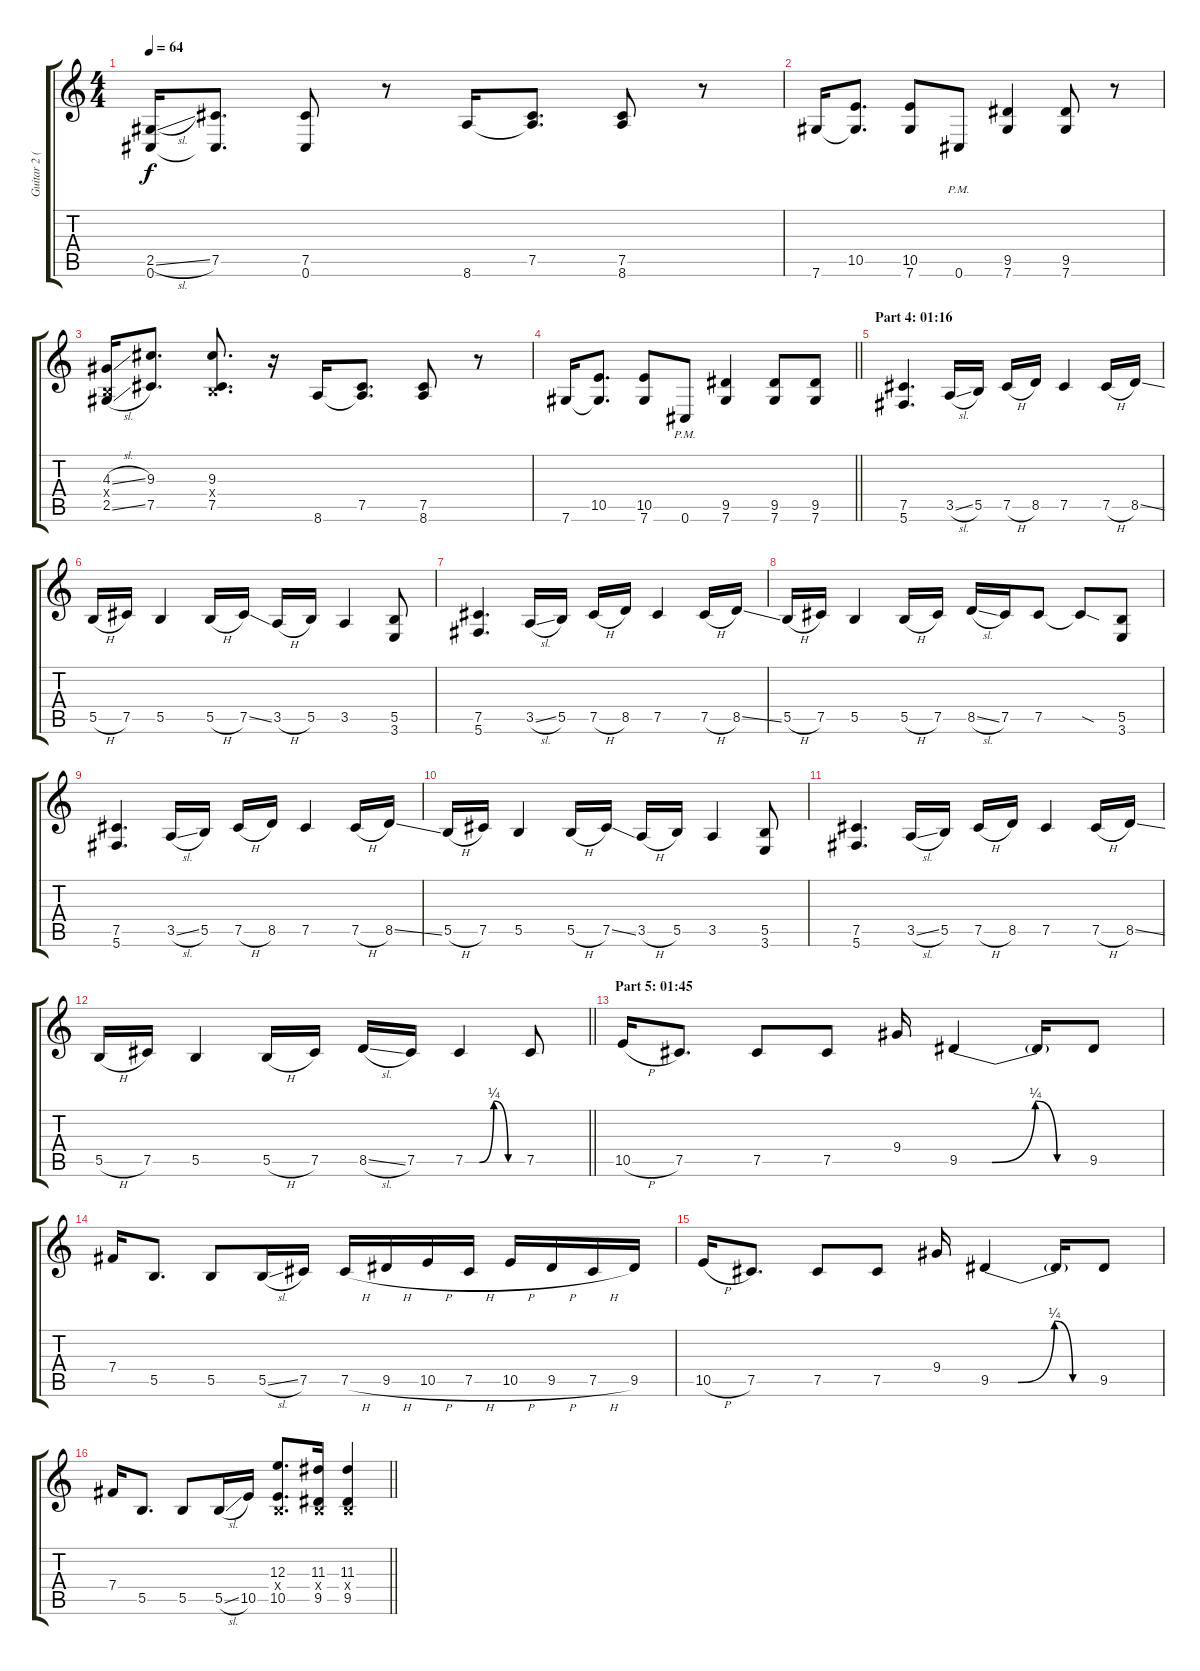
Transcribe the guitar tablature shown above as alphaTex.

\track ("Guitar 2 (Distortion)" "Guitar 2 (") {instrument distortionguitar}
\staff {score tabs}
\tuning (Db4 Ab3 E3 B2 Gb2 Db2) {hide}
\ts (4 4)
\tempo 64
\clef g2
\ks c
(2.5{sl} 0.6).16{dy f} (7.5 0.6{t}).8{d} (7.5 0.6).8 r.8 8.6.16 (7.5 8.6{t}).8{d} (7.5 8.6).8 r.8 |
7.6.16 (10.5 7.6{t}).8{d} (10.5 7.6).8 0.6{pm}.8 (9.5 7.6).4 (9.5 7.6).8 r.8 |
(4.3{sl} 0.4{x} 2.5{sl}).16 (9.3 7.5).8{d} (9.3 0.4{x} 7.5).8{d} r.16 8.6.16 (7.5 8.6{t}).8{d} (7.5 8.6).8 r.8 |
\barLineRight lightlight
7.6.16 (10.5 7.6{t}).8{d} (10.5 7.6).8 0.6{pm}.8 (9.5 7.6).4 (9.5 7.6).8 (9.5 7.6).8 |
\section ("" "Part 4: 01:16")
(7.5 5.6).4{d} 3.5{sl}.16 5.5.16 7.5{h}.16 8.5.16 7.5.4 7.5{h}.16 8.5{ss}.16 |
5.5{h}.16 7.5.16 5.5.4 5.5{h}.16 7.5{ss}.16 3.5{h}.16 5.5.16 3.5.4 (5.5 3.6).8 |
(7.5 5.6).4{d} 3.5{sl}.16 5.5.16 7.5{h}.16 8.5.16 7.5.4 7.5{h}.16 8.5{ss}.16 |
5.5{h}.16 7.5.16 5.5.4 5.5{h}.16 7.5.16 8.5{sl}.16 7.5.16 7.5.8 7.5{sod t}.8 (5.5 3.6).8 |
(7.5 5.6).4{d} 3.5{sl}.16 5.5.16 7.5{h}.16 8.5.16 7.5.4 7.5{h}.16 8.5{ss}.16 |
5.5{h}.16 7.5.16 5.5.4 5.5{h}.16 7.5{ss}.16 3.5{h}.16 5.5.16 3.5.4 (5.5 3.6).8 |
(7.5 5.6).4{d} 3.5{sl}.16 5.5.16 7.5{h}.16 8.5.16 7.5.4 7.5{h}.16 8.5{ss}.16 |
\barLineRight lightlight
5.5{h}.16 7.5.16 5.5.4 5.5{h}.16 7.5.16 8.5{sl}.16 7.5.16 7.5{be (custom 0 0 15 0 30 1 45 0 60 0)}.4 7.5.8 |
\section ("" "Part 5: 01:45")
10.5{h}.16 7.5.8{d} 7.5.8 7.5.8 9.4.16 9.5{be (custom 0 0 15 0 35 1 45 0 60 0)}.4 9.5{t}.16 9.5.8 |
7.4.16 5.5.8{d} 5.5.8 5.5{sl}.16 7.5.16 7.5{h}.16 9.5{h}.16 10.5{h}.16 7.5{h}.16 10.5{h}.16 9.5{h}.16 7.5{h}.16 9.5.16 |
10.5{h}.16 7.5.8{d} 7.5.8 7.5.8 9.4.16 9.5{be (custom 0 0 15 0 35 1 45 0 60 0)}.4 9.5{t}.16 9.5.8 |
\barLineRight lightlight
7.4.16 5.5.8{d} 5.5.8 5.5{sl}.16 10.5.16 (12.3 0.4{x} 10.5).8{d} (11.3 0.4{x} 9.5).16 (11.3 0.4{x} 9.5).4
